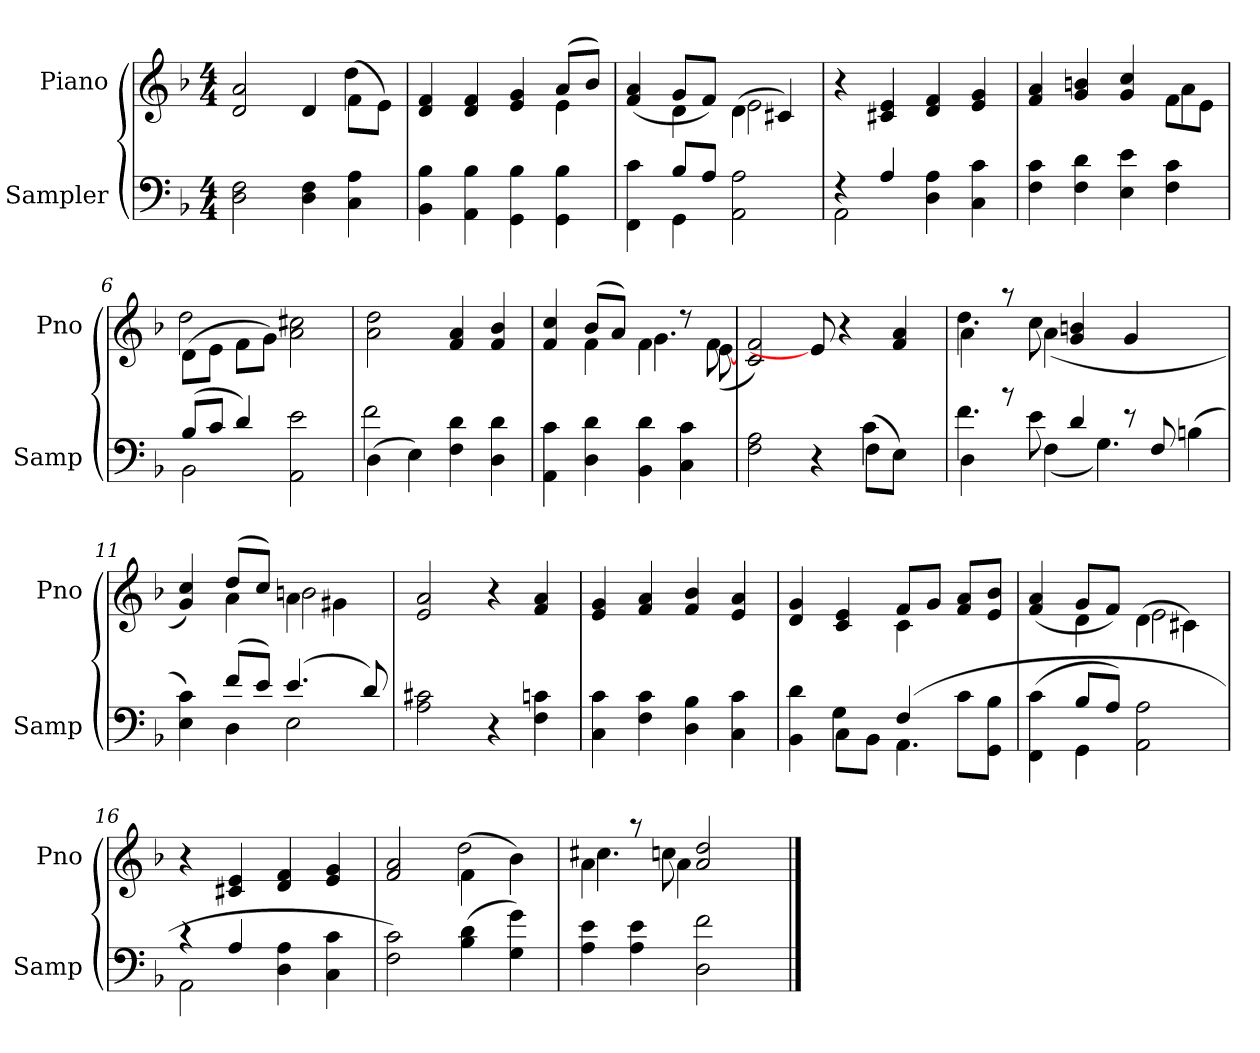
**kern	**kern
*part2	*part1
*staff2	*staff1
*I"Sampler	*I"Piano
*I'Samp	*I'Pno
*clefF4	*clefG2
*k[b-]	*k[b-]
*F:	*F:
*M4/4	*M4/4
=1	=1
*	*^
2D 2F	2d 2a	2.ryy
4D 4F	4d	.
4C 4A	(8f\L	4dd
.	8e\J)	.
=2	=2	=2
4BB- 4B-	4d 4f	2.ryy
4AA 4B-	4d 4f	.
4GG 4B-	4e 4g	.
4GG 4B-	(8a/L	4e
.	8b-/J)	.
=3	=3	=3
*^	*	*
4FF 4c	4ryy	(4f 4a	4ryy
8B-/L	4GG	8g/L	4d
8A/J)	.	8f/J)	.
2AA 2A	2ryy	(4d\	2e
.	.	4c#X/)	.
*	*	*v	*v
=4	=4	=4
4r	2AA	4r
4A/	.	4c#X 4e
4D 4A	2ryy	4d 4f
4C 4c	.	4e 4g
*v	*v	*
=5	=5
*	*^
4F 4c	4f 4a	2.ryy
4F 4d	4g 4bn	.
4E 4e	4g 4cc	.
4F 4c	8f\L	4a
.	8e\J	.
=6	=6	=6
*^	*	*
(8B-/L	2BB-	(8d\L	2dd
8c/J	.	8e\J	.
4d/)	.	8f\L	.
.	.	8g\J)	.
2AA 2e	2ryy	2a 2cc#X	2ryy
*	*	*v	*v
=7	=7	=7
(4D\	2f	2a 2dd
4E\)	.	.
4F 4d	2ryy	4f 4a
4D 4d	.	4f 4b-
*v	*v	*
=8	=8
*	*^
4AA 4c	4f 4cc	4ryy
4D 4d	(8b-/L	4f
.	8a/J)	.
4BB- 4d	4f\	4.g
4C 4c	8r	.
.	8f\	([8e
*	*v	*v
=9	=9
*^	*
2F 2A	2.ryy	2c 2f)
4r	.	8e]
.	.	4r
(8F\L	4c	.
8E\J)	.	4f 4a
8ryy	8ryy	.
=10	=10	=10
*	*	*^
4D\	4.f	4a\	4.dd
8r	.	8r	.
8e\	(4F	8cc\	(4a
4d/	.	4g 4bn	.
.	4.G)	.	4ryy
8r	.	4g	.
8F/	.	.	4.ryy
4ryy	(4Bn	4ryy	.
=11	=11	=11	=11
4E 4c)	4ryy	4g 4cc)	4ryy
(8f/L	4D	(8dd/L	4a
8e/J)	.	8cc/J)	.
(4.e/	2E	4a\	2bn
.	.	4g#X\	.
8d/)	.	.	.
*v	*v	*	*
*	*v	*v
=12	=12
2A 2c#X	2e 2a
4r	4r
4F 4cn	4f 4a
=13	=13
4C 4c	4e 4g
4F 4c	4f 4a
4D 4B-	4f 4b-
4C 4c	4e 4a
=14	=14
*^	*^
4BB- 4d	4ryy	4d 4g	2ryy
(8C\L	4G)	4c 4e	.
8BB-\J)	.	.	.
(4F/	4.AA	(8f/L	4c)
.	.	8g/J	.
8c\L	.	8f/ 8a/L	4ryy
8GG\ 8B-\J	8ryy	8e/ 8b-/J	.
=15	=15	=15	=15
(4FF 4c	4ryy	(4f 4a	4ryy
8B-/L	4GG	8g/L	4d
8A/J)	.	8f/J)	.
2AA 2A	2ryy	(4d\	2e
.	.	4c#X\)	.
*	*	*v	*v
=16	=16	=16
4r	(2AA	4r
4A/	.	4c#X 4e
4D 4A	2ryy	4d 4f
4C 4c	.	4e 4g
*v	*v	*
=17	=17
*	*^
2F 2c)	2f 2a	2ryy
(4B- 4d	(4f\	2dd
4G 4g)	4b-\)	.
=18	=18	=18
4A 4e	4a\	4.cc#X
4A 4e	8r	.
.	8cc\	(4a
2D 2f	2a 2dd	.
.	.	4.ryy
*	*v	*v
==	==
*-	*-
